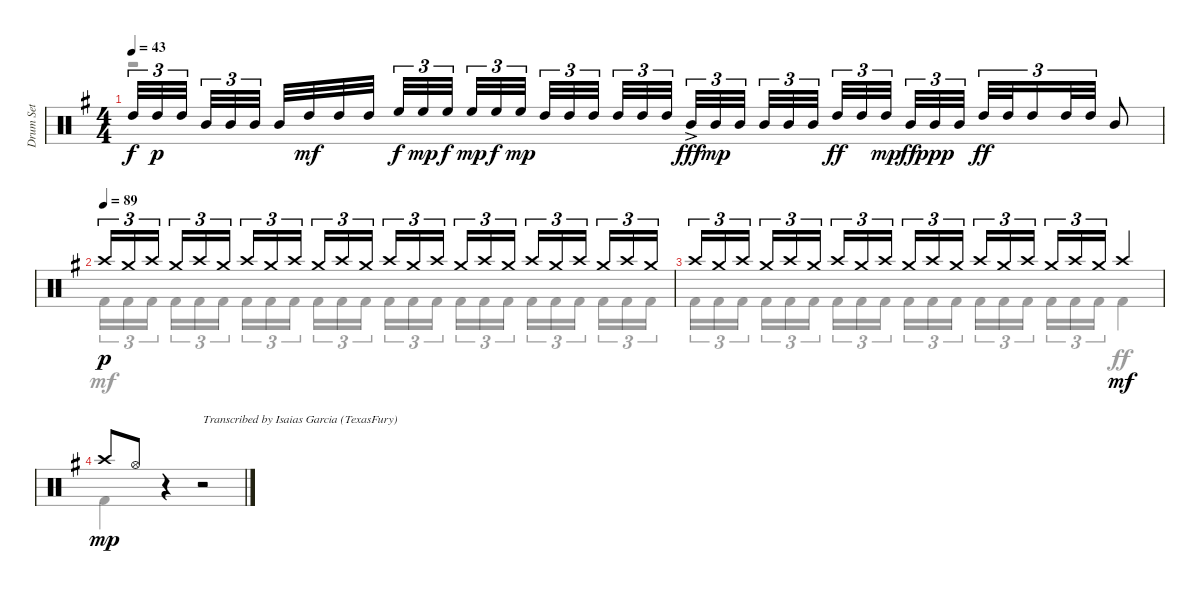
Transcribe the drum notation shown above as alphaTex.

\track ("Drum Set" "Drum Set") {instrument percussion}
\staff {score}
\articulation defaults
\voice
\ts (4 4)
\tempo 43
\clef neutral
\ks g "High Tom (hit)".32{tu (3 2) dy f} "High Tom (hit)".32{tu (3 2) dy p} "High Tom (hit)".32{tu (3 2) beam splitsecondary} "Mid Tom (hit)".32{tu (3 2)} "Mid Tom (hit)".32{tu (3 2)} "Mid Tom (hit)".32{tu (3 2) beam splitsecondary} "Mid Tom (hit)".32 "High Tom (hit)".32{dy mf} "High Tom (hit)".32 "High Tom (hit)".32 "High Floor Tom (hit)".32{tu (3 2) dy f} "High Floor Tom (hit)".32{tu (3 2) dy mp} "High Floor Tom (hit)".32{tu (3 2) dy f beam splitsecondary} "High Floor Tom (hit)".32{tu (3 2) dy mp} "High Floor Tom (hit)".32{tu (3 2) dy f} "High Floor Tom (hit)".32{tu (3 2) dy mp beam splitsecondary} "High Tom (hit)".32{tu (3 2)} "High Tom (hit)".32{tu (3 2)} "High Tom (hit)".32{tu (3 2) beam splitsecondary} "High Tom (hit)".32{tu (3 2)} "High Tom (hit)".32{tu (3 2)} "High Tom (hit)".32{tu (3 2)} "Mid Tom (hit)"{ac}.32{tu (3 2) dy fff} "Mid Tom (hit)".32{tu (3 2) dy mp} "Mid Tom (hit)".32{tu (3 2) beam splitsecondary} "Mid Tom (hit)".32{tu (3 2)} "Mid Tom (hit)".32{tu (3 2)} "Mid Tom (hit)".32{tu (3 2) beam splitsecondary} "High Tom (hit)".32{tu (3 2) dy ff} "High Tom (hit)".32{tu (3 2)} "High Tom (hit)".32{tu (3 2) dy mp beam splitsecondary} "Mid Tom (hit)".32{tu (3 2) dy ff} "Mid Tom (hit)".32{tu (3 2) dy ppp} "Mid Tom (hit)".32{tu (3 2)} "High Tom (hit)".32{tu (3 2) dy ff} "High Tom (hit)".32{tu (3 2)} "High Tom (hit)".16{tu (3 2)} "High Tom (hit)".32{tu (3 2)} "High Tom (hit)".32{tu (3 2)} "Mid Tom (hit)".8
|
\tempo (89)
"Crash high (hit)".16{tu (3 2) dy p} "Crash medium (hit)".16{tu (3 2)} "Crash high (hit)".16{tu (3 2) beam splitsecondary} "Crash medium (hit)".16{tu (3 2)} "Crash high (hit)".16{tu (3 2)} "Crash medium (hit)".16{tu (3 2)} "Crash high (hit)".16{tu (3 2)} "Crash medium (hit)".16{tu (3 2)} "Crash high (hit)".16{tu (3 2) beam splitsecondary} "Crash medium (hit)".16{tu (3 2)} "Crash high (hit)".16{tu (3 2)} "Crash medium (hit)".16{tu (3 2)} "Crash high (hit)".16{tu (3 2)} "Crash medium (hit)".16{tu (3 2)} "Crash high (hit)".16{tu (3 2) beam splitsecondary} "Crash medium (hit)".16{tu (3 2)} "Crash high (hit)".16{tu (3 2)} "Crash medium (hit)".16{tu (3 2)} "Crash high (hit)".16{tu (3 2)} "Crash medium (hit)".16{tu (3 2)} "Crash high (hit)".16{tu (3 2) beam splitsecondary} "Crash medium (hit)".16{tu (3 2)} "Crash high (hit)".16{tu (3 2)} "Crash medium (hit)".16{tu (3 2)} |
"Crash high (hit)".16{tu (3 2)} "Crash medium (hit)".16{tu (3 2)} "Crash high (hit)".16{tu (3 2) beam splitsecondary} "Crash medium (hit)".16{tu (3 2)} "Crash high (hit)".16{tu (3 2)} "Crash medium (hit)".16{tu (3 2)} "Crash high (hit)".16{tu (3 2)} "Crash medium (hit)".16{tu (3 2)} "Crash high (hit)".16{tu (3 2) beam splitsecondary} "Crash medium (hit)".16{tu (3 2)} "Crash high (hit)".16{tu (3 2)} "Crash medium (hit)".16{tu (3 2)} "Crash high (hit)".16{tu (3 2)} "Crash medium (hit)".16{tu (3 2)} "Crash high (hit)".16{tu (3 2) beam splitsecondary} "Crash medium (hit)".16{tu (3 2)} "Crash high (hit)".16{tu (3 2)} "Crash medium (hit)".16{tu (3 2)} "Crash high (hit)".4{dy mf} |
"Crash high (hit)".8{dy mp volume 0} "Hi-Hat (open)".8 r.4 r.2{txt "Transcribed by Isaias Garcia (TexasFury)"}
\voice
\clef neutral
\ottava regular
\simile none
\ks g
r.1{dy ff} |
"Kick (hit) 2".16{tu (3 2) dy mf} "Kick (hit) 2".16{tu (3 2)} "Kick (hit) 2".16{tu (3 2) beam splitsecondary} "Kick (hit) 2".16{tu (3 2)} "Kick (hit) 2".16{tu (3 2)} "Kick (hit) 2".16{tu (3 2)} "Kick (hit) 2".16{tu (3 2)} "Kick (hit) 2".16{tu (3 2)} "Kick (hit) 2".16{tu (3 2) beam splitsecondary} "Kick (hit) 2".16{tu (3 2)} "Kick (hit) 2".16{tu (3 2)} "Kick (hit) 2".16{tu (3 2)} "Kick (hit) 2".16{tu (3 2)} "Kick (hit) 2".16{tu (3 2)} "Kick (hit) 2".16{tu (3 2) beam splitsecondary} "Kick (hit) 2".16{tu (3 2)} "Kick (hit) 2".16{tu (3 2)} "Kick (hit) 2".16{tu (3 2)} "Kick (hit) 2".16{tu (3 2)} "Kick (hit) 2".16{tu (3 2)} "Kick (hit) 2".16{tu (3 2) beam splitsecondary} "Kick (hit) 2".16{tu (3 2)} "Kick (hit) 2".16{tu (3 2)} "Kick (hit) 2".16{tu (3 2)} |
"Kick (hit) 2".16{tu (3 2)} "Kick (hit) 2".16{tu (3 2)} "Kick (hit) 2".16{tu (3 2) beam splitsecondary} "Kick (hit) 2".16{tu (3 2)} "Kick (hit) 2".16{tu (3 2)} "Kick (hit) 2".16{tu (3 2)} "Kick (hit) 2".16{tu (3 2)} "Kick (hit) 2".16{tu (3 2)} "Kick (hit) 2".16{tu (3 2) beam splitsecondary} "Kick (hit) 2".16{tu (3 2)} "Kick (hit) 2".16{tu (3 2)} "Kick (hit) 2".16{tu (3 2)} "Kick (hit) 2".16{tu (3 2)} "Kick (hit) 2".16{tu (3 2)} "Kick (hit) 2".16{tu (3 2) beam splitsecondary} "Kick (hit) 2".16{tu (3 2)} "Kick (hit) 2".16{tu (3 2)} "Kick (hit) 2".16{tu (3 2)} "Kick (hit) 2".4{dy ff} |
"Kick (hit) 2".4 r.4 r.2
